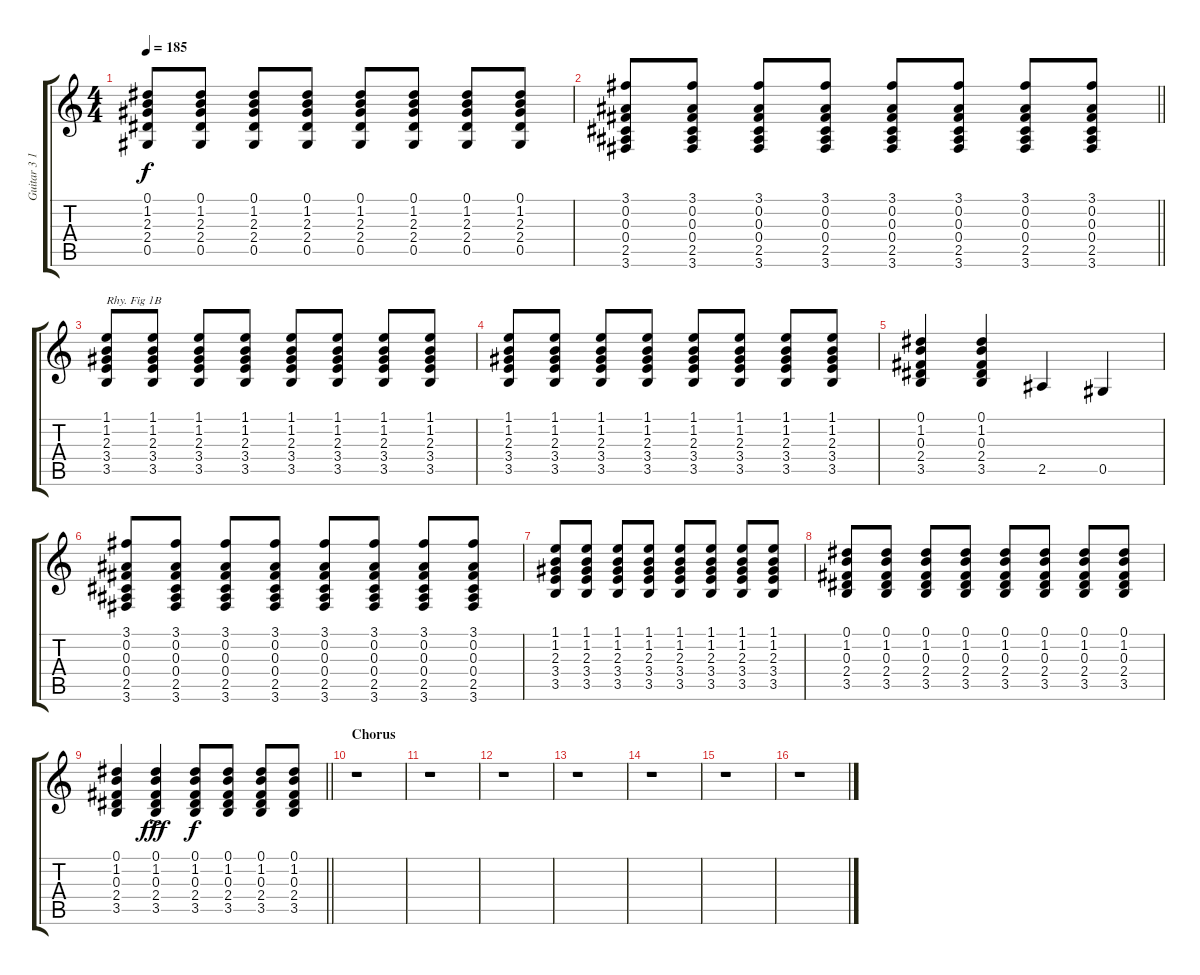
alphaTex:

\track ("Guitar 3 12 string" "Guitar 3 1") {instrument acousticguitarnylon}
\staff {score tabs}
\tuning (Eb4 Bb3 Gb3 Db3 Ab2 Eb2) {hide}
\ts (4 4)
\tempo 185
\clef g2
\ks c
(0.1 1.2 2.3 2.4 0.5).8{dy f} (0.1 1.2 2.3 2.4 0.5).8 (0.1 1.2 2.3 2.4 0.5).8 (0.1 1.2 2.3 2.4 0.5).8 (0.1 1.2 2.3 2.4 0.5).8 (0.1 1.2 2.3 2.4 0.5).8 (0.1 1.2 2.3 2.4 0.5).8 (0.1 1.2 2.3 2.4 0.5).8 |
\barLineRight lightlight
(3.1 0.2 0.3 0.4 2.5 3.6).8 (3.1 0.2 0.3 0.4 2.5 3.6).8 (3.1 0.2 0.3 0.4 2.5 3.6).8 (3.1 0.2 0.3 0.4 2.5 3.6).8 (3.1 0.2 0.3 0.4 2.5 3.6).8 (3.1 0.2 0.3 0.4 2.5 3.6).8 (3.1 0.2 0.3 0.4 2.5 3.6).8 (3.1 0.2 0.3 0.4 2.5 3.6).8 |
(1.1 1.2 2.3 3.4 3.5).8{txt "Rhy. Fig 1B"} (1.1 1.2 2.3 3.4 3.5).8 (1.1 1.2 2.3 3.4 3.5).8 (1.1 1.2 2.3 3.4 3.5).8 (1.1 1.2 2.3 3.4 3.5).8 (1.1 1.2 2.3 3.4 3.5).8 (1.1 1.2 2.3 3.4 3.5).8 (1.1 1.2 2.3 3.4 3.5).8 |
(1.1 1.2 2.3 3.4 3.5).8 (1.1 1.2 2.3 3.4 3.5).8 (1.1 1.2 2.3 3.4 3.5).8 (1.1 1.2 2.3 3.4 3.5).8 (1.1 1.2 2.3 3.4 3.5).8 (1.1 1.2 2.3 3.4 3.5).8 (1.1 1.2 2.3 3.4 3.5).8 (1.1 1.2 2.3 3.4 3.5).8 |
(0.1 1.2 0.3 2.4 3.5).4 (0.1 1.2 0.3 2.4 3.5).4 2.5.4 0.5.4 |
(3.1 0.2 0.3 0.4 2.5 3.6).8 (3.1 0.2 0.3 0.4 2.5 3.6).8 (3.1 0.2 0.3 0.4 2.5 3.6).8 (3.1 0.2 0.3 0.4 2.5 3.6).8 (3.1 0.2 0.3 0.4 2.5 3.6).8 (3.1 0.2 0.3 0.4 2.5 3.6).8 (3.1 0.2 0.3 0.4 2.5 3.6).8 (3.1 0.2 0.3 0.4 2.5 3.6).8 |
(1.1 1.2 2.3 3.4 3.5).8 (1.1 1.2 2.3 3.4 3.5).8 (1.1 1.2 2.3 3.4 3.5).8 (1.1 1.2 2.3 3.4 3.5).8 (1.1 1.2 2.3 3.4 3.5).8 (1.1 1.2 2.3 3.4 3.5).8 (1.1 1.2 2.3 3.4 3.5).8 (1.1 1.2 2.3 3.4 3.5).8 |
(0.1 1.2 0.3 2.4 3.5).8 (0.1 1.2 0.3 2.4 3.5).8 (0.1 1.2 0.3 2.4 3.5).8 (0.1 1.2 0.3 2.4 3.5).8 (0.1 1.2 0.3 2.4 3.5).8 (0.1 1.2 0.3 2.4 3.5).8 (0.1 1.2 0.3 2.4 3.5).8 (0.1 1.2 0.3 2.4 3.5).8 |
\barLineRight lightlight
(0.1 1.2 0.3 2.4 3.5).4 (0.1{ac} 1.2{ac} 0.3{ac} 2.4{ac} 3.5{ac}).4{dy fff} (0.1 1.2 0.3 2.4 3.5).8{dy f} (0.1 1.2 0.3 2.4 3.5).8 (0.1 1.2 0.3 2.4 3.5).8 (0.1 1.2 0.3 2.4 3.5).8 |
\section ("" "Chorus")
r.1 |
r.1 |
r.1 |
r.1 |
r.1 |
r.1 |
r.1
